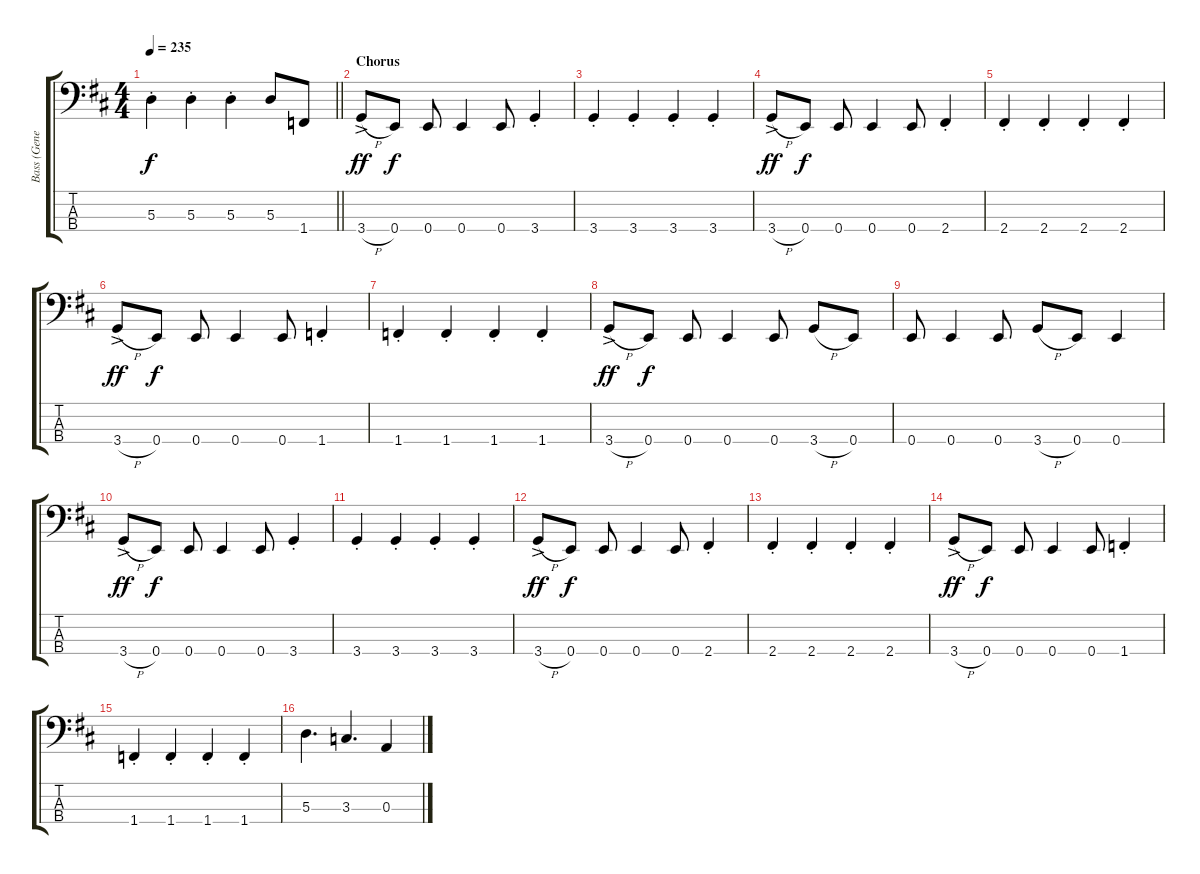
\track ("Bass (Gene Simmons)" "Bass (Gene") {instrument electricbassfinger}
\staff {score tabs}
\tuning (G2 D2 A1 E1) {hide}
\ts (4 4)
\tempo 235
\clef f4
\barLineRight lightlight
\ks d
5.3{st}.4{dy f} 5.3{st}.4 5.3{st}.4 5.3.8 1.4.8 |
\section ("" "Chorus")
3.4{h ac}.8{dy ff} 0.4.8{dy f} 0.4.8 0.4.4 0.4.8 3.4{st}.4 |
3.4{st}.4 3.4{st}.4 3.4{st}.4 3.4{st}.4 |
3.4{h ac}.8{dy ff} 0.4.8{dy f} 0.4.8 0.4.4 0.4.8 2.4{st}.4 |
2.4{st}.4 2.4{st}.4 2.4{st}.4 2.4{st}.4 |
3.4{h ac}.8{dy ff} 0.4.8{dy f} 0.4.8 0.4.4 0.4.8 1.4{st}.4 |
1.4{st}.4 1.4{st}.4 1.4{st}.4 1.4{st}.4 |
3.4{h ac}.8{dy ff} 0.4.8{dy f} 0.4.8 0.4.4 0.4.8 3.4{h}.8 0.4.8 |
0.4.8 0.4.4 0.4.8 3.4{h}.8 0.4.8 0.4.4 |
3.4{h ac}.8{dy ff} 0.4.8{dy f} 0.4.8 0.4.4 0.4.8 3.4{st}.4 |
3.4{st}.4 3.4{st}.4 3.4{st}.4 3.4{st}.4 |
3.4{h ac}.8{dy ff} 0.4.8{dy f} 0.4.8 0.4.4 0.4.8 2.4{st}.4 |
2.4{st}.4 2.4{st}.4 2.4{st}.4 2.4{st}.4 |
3.4{h ac}.8{dy ff} 0.4.8{dy f} 0.4.8 0.4.4 0.4.8 1.4{st}.4 |
1.4{st}.4 1.4{st}.4 1.4{st}.4 1.4{st}.4 |
5.3.4{d} 3.3.4{d} 0.3.4
